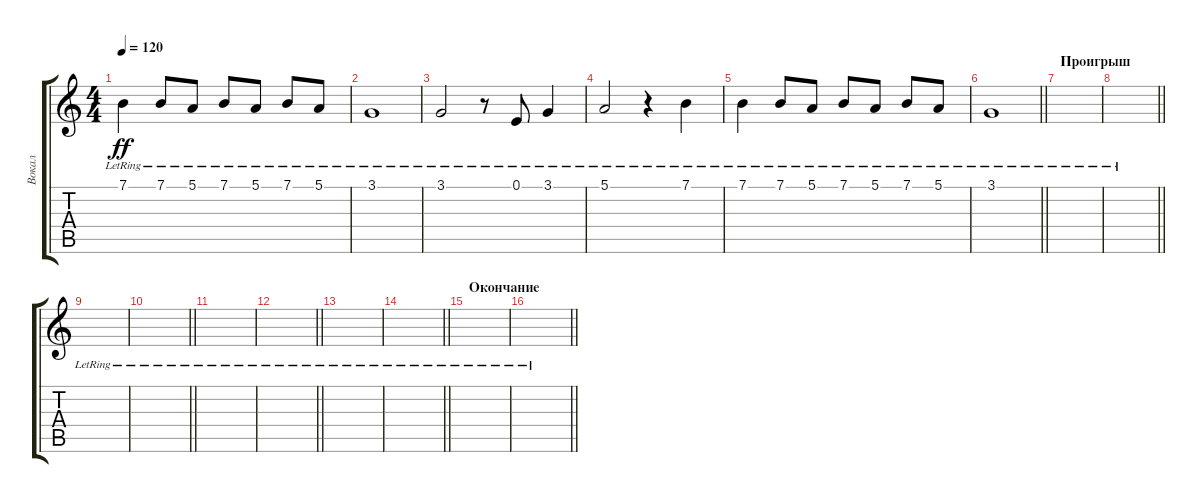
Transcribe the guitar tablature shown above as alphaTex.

\track ("Вокал" "Вокал") {instrument acousticgrandpiano}
\staff {score tabs}
\tuning (E4 B3 G3 D3 A2 E2) {hide}
\ts (4 4)
\tempo 120
\clef g2
\ks c
7.1{lr}.4{dy ff} 7.1{lr}.8 5.1{lr}.8 7.1{lr}.8 5.1{lr}.8 7.1{lr}.8 5.1{lr}.8 |
3.1{lr}.1 |
3.1{lr}.2 r.8 0.1{lr}.8 3.1{lr}.4 |
5.1{lr}.2 r.4 7.1{lr}.4 |
7.1{lr}.4 7.1{lr}.8 5.1{lr}.8 7.1{lr}.8 5.1{lr}.8 7.1{lr}.8 5.1{lr}.8 |
\barLineRight lightlight
3.1{lr}.1 |
\section ("" "Проигрыш")
|
\barLineRight lightlight
|
|
\barLineRight lightlight
|
|
\barLineRight lightlight
|
|
\barLineRight lightlight
|
\section ("" "Окончание")
|
\barLineRight lightlight
